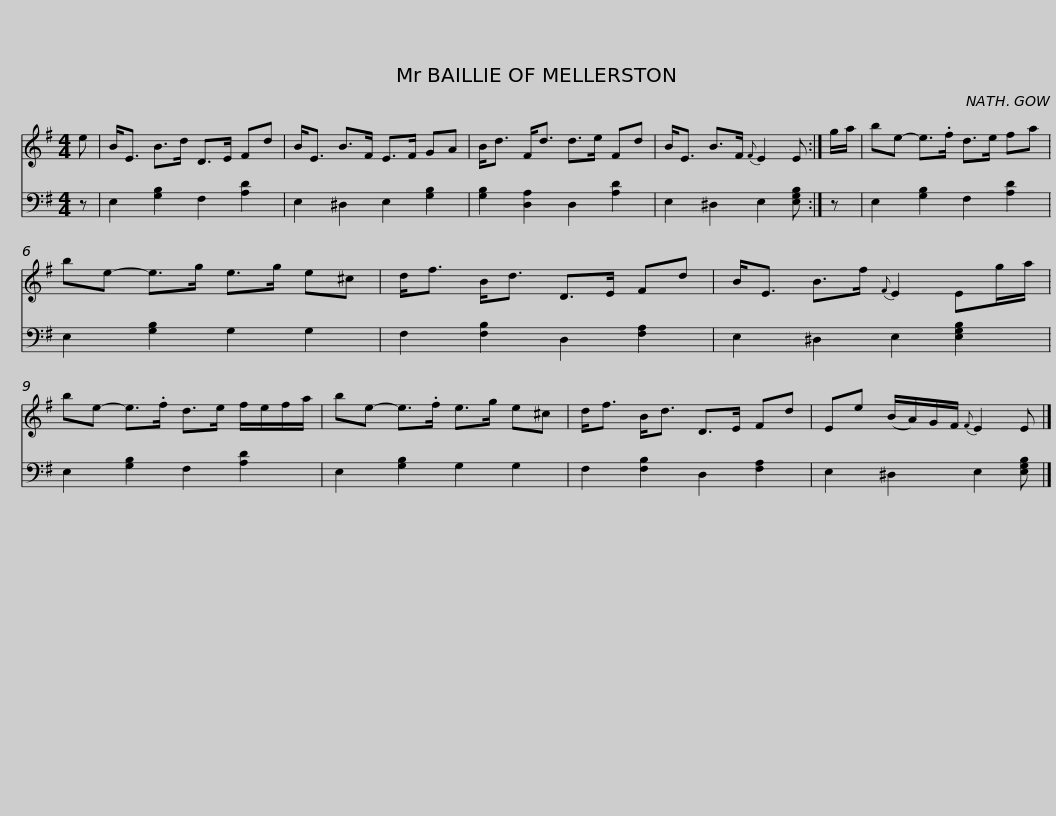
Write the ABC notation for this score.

X:1
%%score 1 2
L:1/8
M:4/4
I:linebreak $
K:Emin
V:1 treble
V:2 bass
V:1
 e | B<E B>d D>E Fd | B<E B>F E>F GA | B<d F<d d>e Fd | B<E B>F{F} E2 E :| %5
 g/a/ |$ be- e>.f d>e fa | be- e>g e>g e^c | d<f B<d D>E Fd | B<E B>f{F} E2 Eg/a/ |$ %10
 be- e>.f d>e f/e/f/a/ | be- e>.f e>g e^c | d<f B<d D>E Fd | Ee (B/A/)G/F/{F} E2 E |] %14
V:2
 z | E,2 [G,B,]2 F,2 [A,D]2 | E,2 ^D,2 E,2 [G,B,]2 | [G,B,]2 [D,A,]2 D,2 [A,D]2 | E,2 ^D,2 E,2 [E,G,B,] :| %5
 z |$ E,2 [G,B,]2 F,2 [A,D]2 | E,2 [G,B,]2 G,2 G,2 | F,2 [F,B,]2 D,2 [F,A,]2 | E,2 ^D,2 E,2 [E,G,B,]2 |$ %10
 E,2 [G,B,]2 F,2 [A,D]2 | E,2 [G,B,]2 G,2 G,2 | F,2 [F,B,]2 D,2 [F,A,]2 | E,2 ^D,2 E,2 [E,G,B,] |] %14
